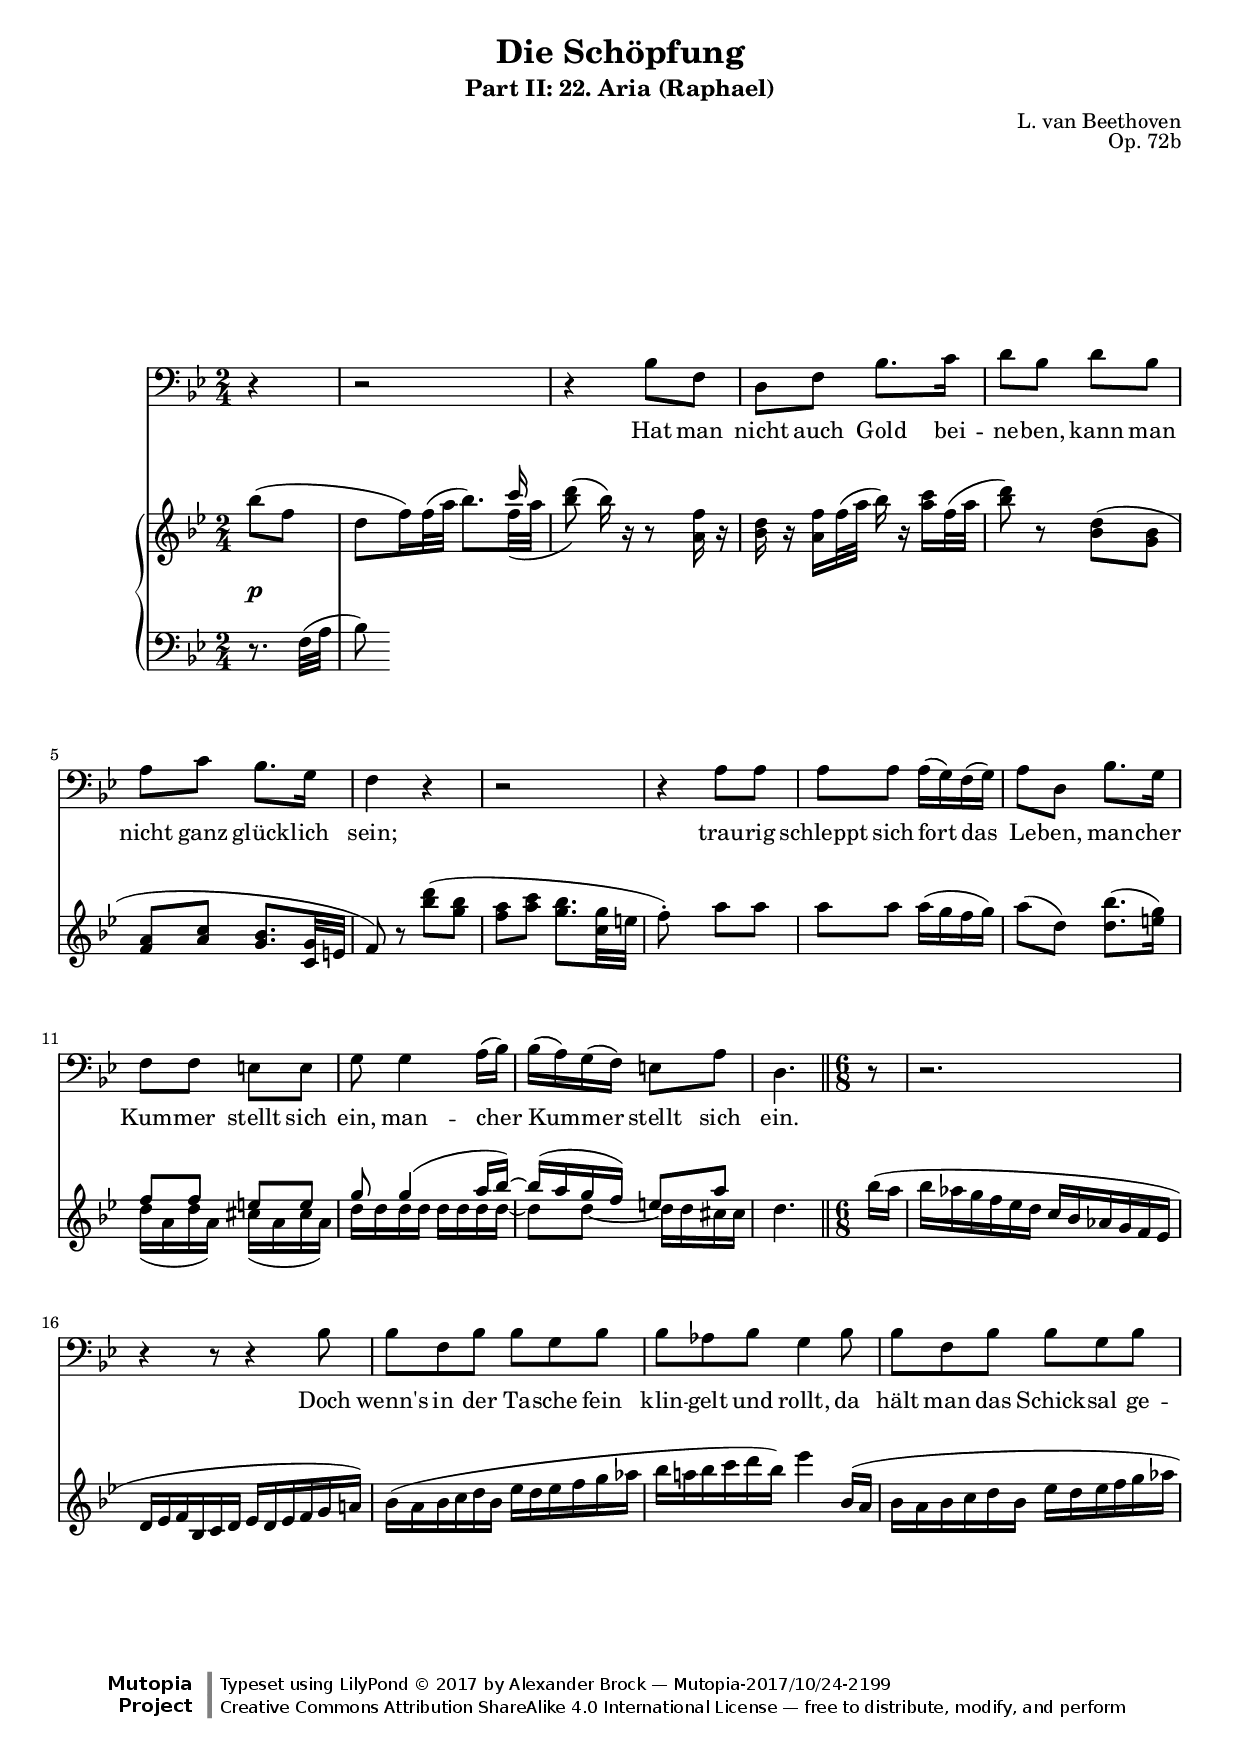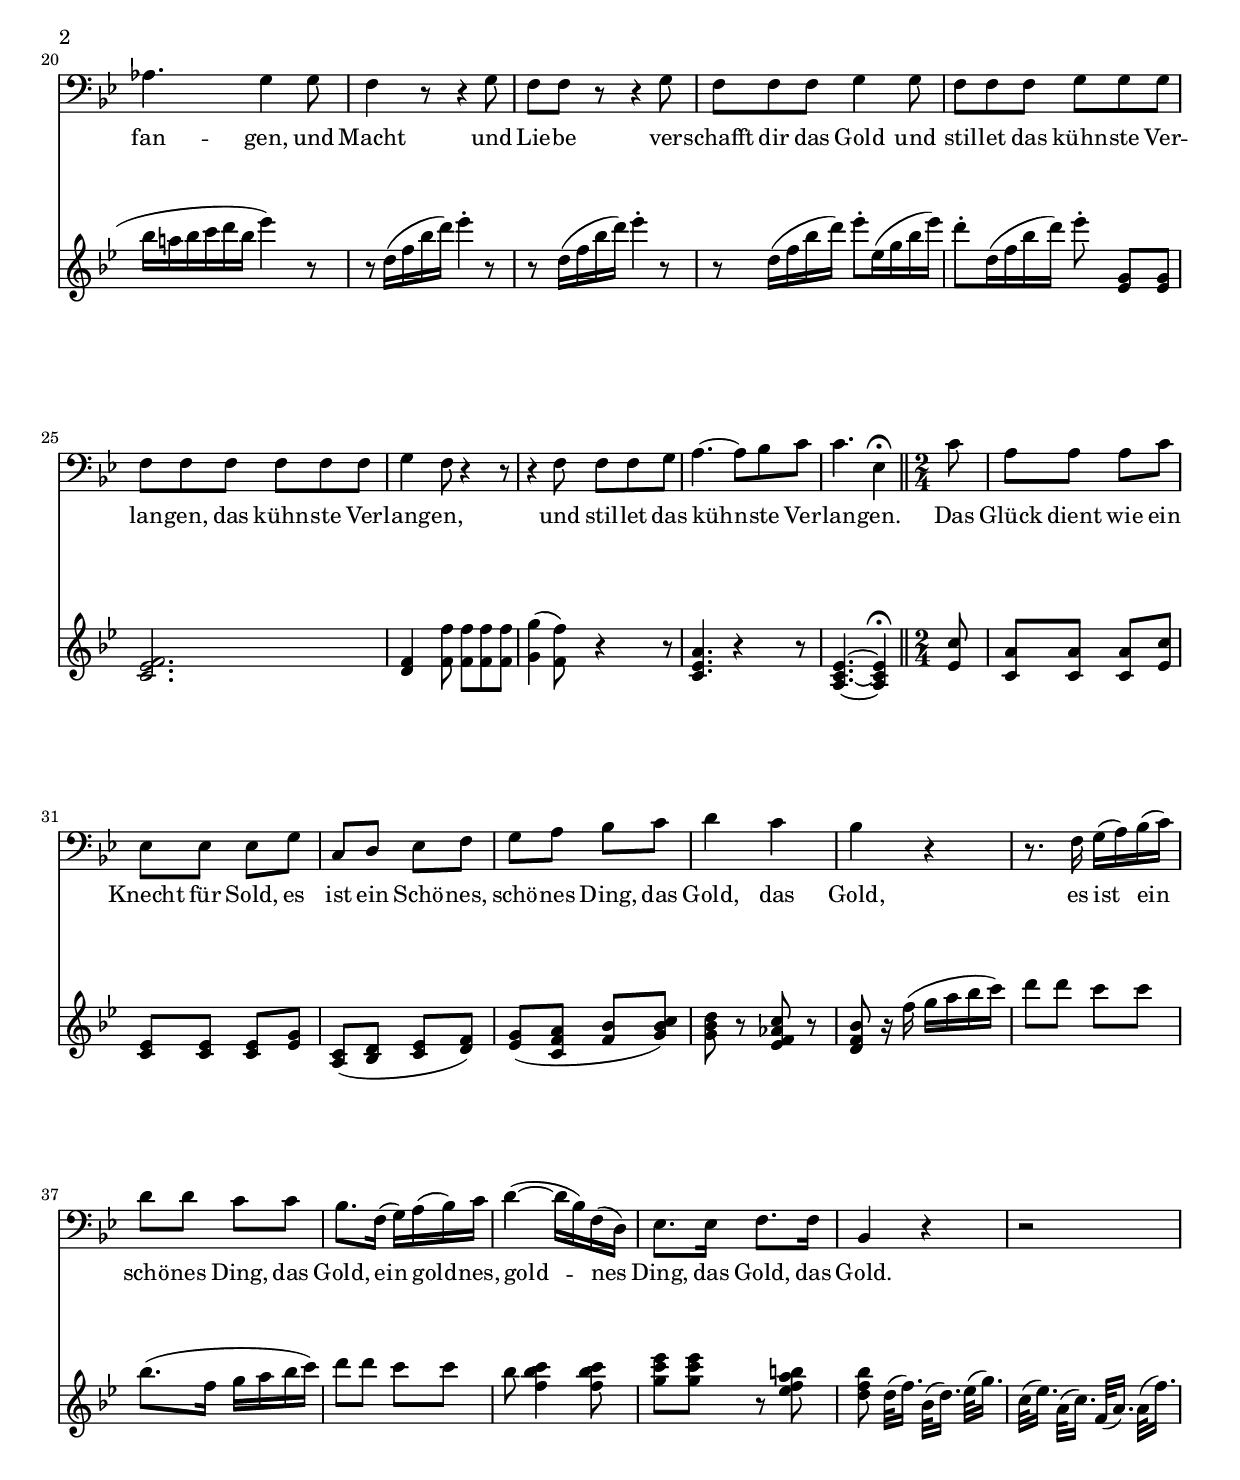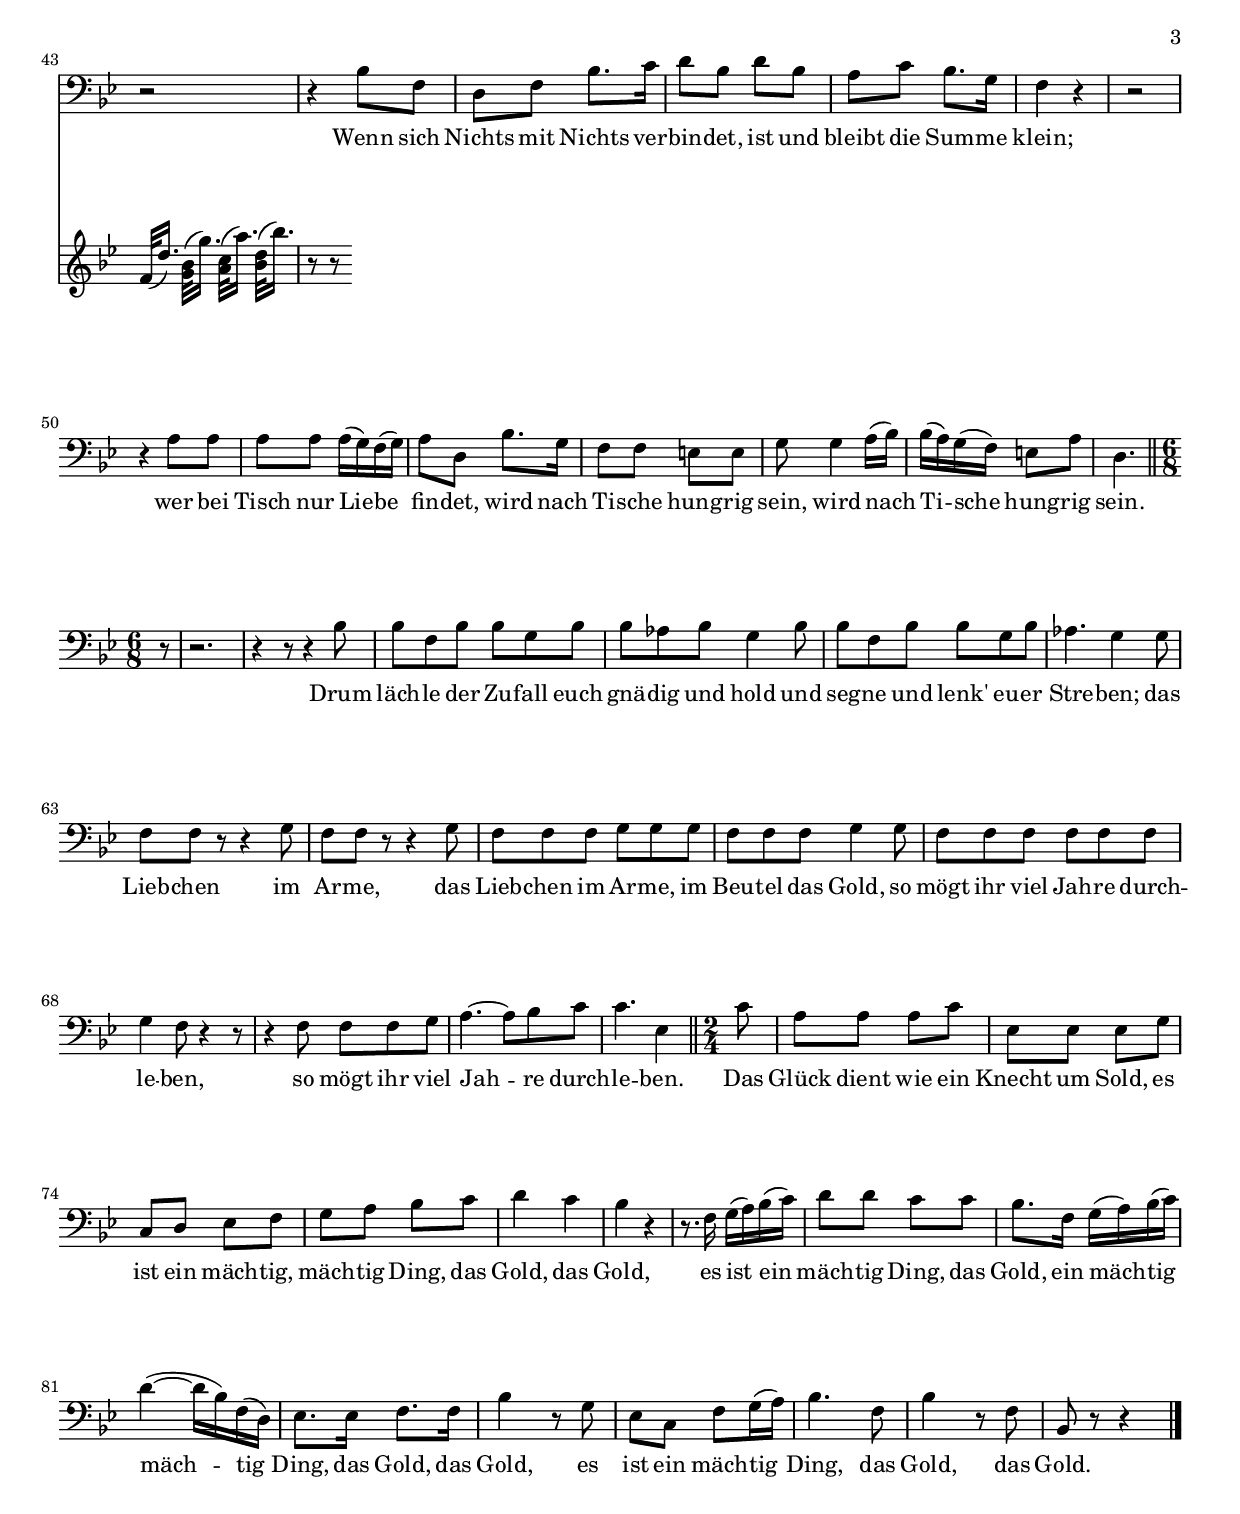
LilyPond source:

\version "2.19.65"

\paper {
    page-top-space = #0.0
    %indent = 0.0
    %line-width = 18.0\cm
    ragged-bottom = ##f
    ragged-last-bottom = ##f
   %page-count = 5

   system-system-spacing =
    #'(
       %(basic-distance . 0)
       %(minimum-distance . 0)
       %(padding . 5)
       %(stretchability . 20)
      )
}

%#(set-default-paper-size "a4")

#(set-global-staff-size 18)

\include "articulate.ly"

\header {
        title = "Die Schöpfung"
        subtitle = "Part II: 22. Aria (Raphael)"
        %piece = "Part II: 22. Aria (Raphael)"
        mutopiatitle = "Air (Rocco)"
	opus				= "Op. 72b"
	composer			= "L. van Beethoven"


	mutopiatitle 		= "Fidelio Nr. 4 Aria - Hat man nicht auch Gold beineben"
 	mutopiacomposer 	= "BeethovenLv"
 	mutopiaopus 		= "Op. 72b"
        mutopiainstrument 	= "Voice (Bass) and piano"

 	date 				= "1814/May/26"

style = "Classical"
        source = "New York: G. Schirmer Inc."
        % IMSLP408843-PMLP03048-beethovenfidelioschirmeroperavocalscore.pdf
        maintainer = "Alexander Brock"
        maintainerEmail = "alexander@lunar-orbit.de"

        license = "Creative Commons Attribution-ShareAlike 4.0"
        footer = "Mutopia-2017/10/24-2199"
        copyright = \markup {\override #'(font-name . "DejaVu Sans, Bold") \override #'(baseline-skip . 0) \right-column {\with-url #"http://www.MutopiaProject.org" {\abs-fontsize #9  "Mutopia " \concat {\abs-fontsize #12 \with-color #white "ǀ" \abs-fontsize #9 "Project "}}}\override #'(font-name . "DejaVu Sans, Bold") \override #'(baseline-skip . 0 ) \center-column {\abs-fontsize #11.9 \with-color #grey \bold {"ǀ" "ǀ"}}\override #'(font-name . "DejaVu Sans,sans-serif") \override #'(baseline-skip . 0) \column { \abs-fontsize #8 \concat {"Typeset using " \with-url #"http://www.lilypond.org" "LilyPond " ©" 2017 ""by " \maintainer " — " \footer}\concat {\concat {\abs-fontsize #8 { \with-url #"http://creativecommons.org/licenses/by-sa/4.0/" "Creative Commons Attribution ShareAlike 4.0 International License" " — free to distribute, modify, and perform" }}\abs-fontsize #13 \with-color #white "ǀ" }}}
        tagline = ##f
}

melody = \relative c {
  \set Score.tempoHideNote = ##t
  \tempo 4 = 90
  \partial 4
  
  r4 |
  r2 |
  r4 bes'8 f d f bes8. c16|
  d8 bes8 d bes a c bes8. g16|
  f4 r |
  r2 |
  r4 a8 a |
  a a a16( g) f( g) |
  a8 d, bes'8. g16  |
  f8 f e e  |
  g g4 a16( bes)  |
  bes( a) g( f) e8 a  |
  d,4. \bar "||" \time 6/8 \partial 8 r8 |
  r2.
  r4 r8 r4 bes'8 
  bes f bes bes g bes 
  bes as bes g4 bes8 
  bes f bes bes g bes 
  as4. g4 g8 
  f4 r8 r4 g8
  f8 f r r4 g8
  f f f g4 g8
  f f f g g g
  f f f f f f
  g4 f8 r4 r8
  r4 f8 f f g 
  a4.~ a8 bes c 
  c4. es,4\fermata \bar "||" \time 2/4 \partial 8 c'8
  a a a c 
  es, es es g 
  c, d es f 
  g a bes c 
  d4 c 
  bes4 r |
  r8. f16 g( a) bes( c )
  d8 d c c 
  bes8. f16( g) a( bes) c 
  d4~( d16 bes) f( d )
  es8. es16 f8. f16 
  bes,4 r |
  r2 | r2 |
  r4 bes'8 f d f bes8. c16|
  d8 bes8 d bes a c bes8. g16|
  f4 r |
  r2 |
  r4 a8 a |
  a a a16( g) f( g) |
  a8 d, bes'8. g16  |
  f8 f e e  |
  g g4 a16( bes)  |
  bes( a) g( f) e8 a  |
  d,4. \bar "||" \time 6/8 \partial 8 r8 |
  r2.
  r4 r8 r4 bes'8 
  bes f bes bes g bes 
  bes as bes g4 bes8 
  bes f bes bes g bes 
  as4. g4 g8 
  f8 f r8 r4 g8
  f8 f r r4 g8
  f f f g g g8
  f f f g4 g8
  f f f f f f
  g4 f8 r4 r8
  r4 f8 f f g 
  a4.~ a8 bes c 
  c4. es,4 \bar "||" \time 2/4 \partial 8 c'8
  a a a c 
  es, es es g 
  c, d es f 
  g a bes c 
  d4 c 
  bes4 r |
  r8. f16 g( a) bes( c )
  d8 d c c 
  bes8. f16 g( a) bes( c) 
  d4~( d16 bes) f( d) |
  es8. es16 f8. f16 |
  bes 4 r8 
  g es c f g16( a)
  bes4. f8 
  bes4 r8 f8 
  bes, r r4 \bar "|."

}

rh = \relative c' {
 << {{
    s4 |
    s4 s8. c''16}}\\
    {
        bes8^( f |
  d f16)
      f32^( a bes8.) f32( a <bes d>8)^( bes16) 
  } >>
  r16 r8 <a, f'>16 r
  <bes d> r <a f'> f'32( a bes16)r16  <a c> f32( a
  <bes d>8)r <bes, d>( <g bes>
  <f a> <a c> <g bes>8. <c, g'>32 e
  f8)r <bes' d>( <g bes> <f a> <a c> <g bes>8. <c, g'>32 e
  f8^.) s a8 a
  a a a16( g f g) 
  a8( d,) <d bes'>8.( <e g>16)
  << {
    f8 f e e
    g g4( a16 bes~)
    bes( a g f) e8 a
     }
     \\
     {
   d,16( a d a) cis( a cis a)
   d d d d d d d d~
   d8 d~ d16 d cis cis
     }
  >>
  d4.
  
  bes'16( a bes as g f es d c bes as g f es
  d es f bes, c d es d es f g a!)
  bes( a bes c d bes es d es f g as
  bes a! bes c d bes) es4 bes,16( a
  bes a bes c d bes es d es f g as
  bes a! bes c d bes es4) r8
  r d,16( f bes d) es4-.r8
  r d,16( f bes d) es4-.r8
  r8 d,16( f bes d) es8-. es,16( g bes es)
  d8-. d,16( f bes d) es8-. <es,, g>[ <es g>]
  <c es f>2. <d f>4 <f f'>8 <f f'> <f f'> <f f'>
  <g g'>4( <f f'>8)r4r8
  <c es a>4.r4r8
  <a c es>4.~ <a c es>4\fermata
  <es' c'>8
  <c a'> <c a'> <c a'> <es c'>
  <c es> <c es> <c es> <es g>
  <a, c>( <bes d> <c es> <d f>)
  <es g>( <c f a> <f bes> <g bes c>)
  <g bes d>r <es f as c>r
  <d f bes>r16 f'( g a bes c)
  d8 d c c bes8.( f16 g a bes c) d8 d c c
  bes <f bes c>4 <f bes c>8
  <g c es> <g c es>r <es f a b>
  <d f bes> d32([ f16.)] bes,32([ d16.)] es32([ g16.)]
  c,32([ es16.)] a,32([ c16.)] f,32([ a16.)] a32([ f'16.)]
  f,32([ d'16.)] <g, bes>32([ g'16.)] <a, c>32([ a'16.)]
  <bes, d>32([ bes'16.)]r8r 
}

lh = \relative c {
  r8. f32( a |
  bes8)
}

songtext =  \lyricmode {
%\override LyricText.self-alignment-X = #LEFT
Hat man nicht auch Gold bei -- ne -- ben,
kann man nicht ganz glück -- lich sein;
trau -- rig schleppt sich fort das Le -- ben,
man -- cher Kum -- mer stellt sich ein,
man -- cher Kum -- mer stellt sich ein.

Doch wenn's in der Ta -- sche fein klin -- gelt und rollt,
da hält man das Schick -- sal ge -- fan -- gen, und Macht
und Lie -- be ver -- schafft dir das Gold
und stil -- let das kühn -- ste Ver -- lan -- gen,
das kühn -- ste Ver -- lang -- en,
und stil -- let das kühn -- ste Ver -- lan -- gen.

Das Glück dient wie ein Knecht für Sold,
es ist ein Schö -- nes, schö -- nes Ding,
das Gold, das Gold,
es ist ein schö -- nes Ding, das Gold,
ein gold -- nes, gold -- nes Ding, das Gold, das Gold.

Wenn sich Nichts mit Nichts ver -- bin -- det,
ist und bleibt die Sum -- me klein;
wer bei Tisch nur Lie -- be fin -- det, wird nach Ti -- sche hung -- rig sein,
wird nach Ti -- sche hung -- rig sein.

Drum läch -- le der Zu -- fall euch gnä -- dig und hold
und seg -- ne und lenk' eu -- er Stre -- ben;
das Lieb -- chen im Ar -- me, das Lieb -- chen im Ar -- me,
im Beu -- tel das Gold, so mögt ihr viel Jah -- re durch -- le -- ben,
so mögt ihr viel Jah -- re durch -- le -- ben.

Das Glück dient wie ein Knecht um Sold,
es ist ein mäch -- tig, mäch -- tig Ding,
das Gold, das Gold,
es ist ein mäch -- tig Ding, das Gold, ein mäch -- tig mäch -- tig Ding,
das Gold, das Gold,
es ist ein mäch -- tig Ding, das Gold, das Gold.
}


% The score definition
\score {

<<

  \time 2/4

    \override Score.VerticalAxisGroup #'remove-first = ##t
  \new Staff <<
            \new Voice = "mel" { \clef bass \key bes \major \melody}
            \new Lyrics = "one" \lyricsto mel \songtext
  >>
  \new PianoStaff <<
    \new Staff \with {
      \consists #Merge_rests_engraver
    }
    <<
      \new Voice { \key bes \major \rh }
    >>
      \new Dynamics {
    s4 \p |
  }
    \new Staff \with {
      \consists #Merge_rests_engraver
    }
    <<
      \new Voice { \clef bass \key bes \major \lh }
    >>

  >>

>>

\layout {
  \context {
    \RemoveEmptyStaffContext
  }
}
}

\score {

<<

  \time 2/4

    \override Score.VerticalAxisGroup #'remove-first = ##t
  \new Staff <<
        \set Staff.midiInstrument = #"choir aahs"
            \new Voice = "mel" { \clef bass \key bes \major \melody}
            \new Lyrics = "one" \lyricsto mel \songtext
  >>
  \new PianoStaff <<
    \new Staff
    <<
      \set Staff.midiInstrument = #"acoustic grand"
      \new Voice { \key bes \major \rh }
    >>

    \new Staff
    <<
      \set Staff.midiInstrument = #"acoustic grand"
      \new Voice { \clef bass \key bes \major \lh }
    >>

  >>

>>

\midi {
  \tempo 4 = 105
  \context {
    \Score
    midiMinimumVolume = #0.8
    midiMaximumVolume = #0.8
  }
}

}
